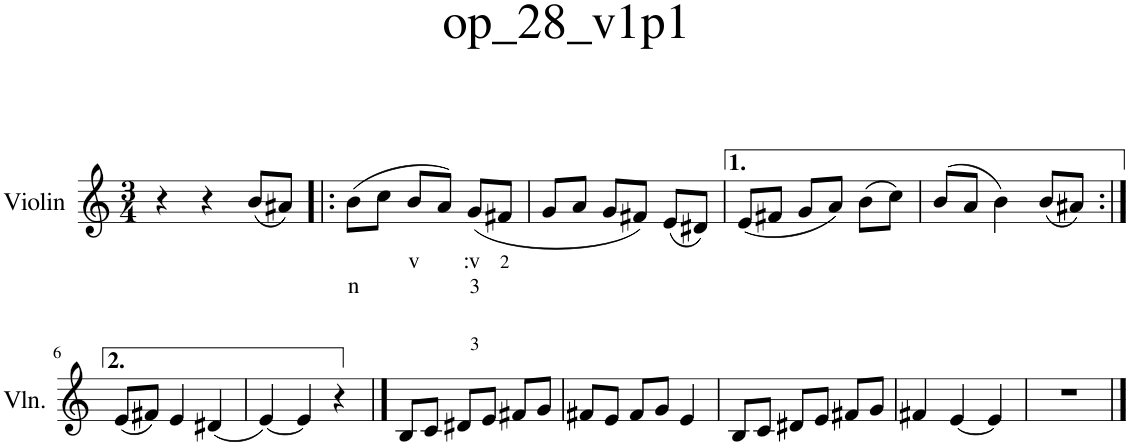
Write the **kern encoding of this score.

**kern	**text	**text	**text
*part1	*part1	*part1	*part1
*staff1	*staff1	*staff1	*staff1
*I"Violin	*	*	*
*I'Vln.	*	*	*
*clefG2	*	*	*
*k[]	*	*	*
*M3/4	*	*	*
=1	=1	=1	=1
4r	.	.	.
4r	.	.	.
(8b/L	.	.	.
8a#X/J)	.	.	.
=2!|:	=2!|:	=2!|:	=2!|:
!	!	!LO:LY:b	!
(8b\L	.	n	.
8cc\J	.	.	.
!	!LO:LY:b	!	!
8b/L	v	.	.
8a/J)	.	.	.
!	!LO:LY:b	!LO:LY:b	!LO:LY:b
(8g/L	:v	3	3
!	!LO:LY:b	!	!
8f#X/J	2	.	.
=3	=3	=3	=3
8g/L	.	.	.
8a/J	.	.	.
8g/L	.	.	.
8f#X/J)	.	.	.
(8e/L	.	.	.
8d#X/J)	.	.	.
=4	=4	=4	=4
(8e/L	.	.	.
8f#X/J	.	.	.
8g/L	.	.	.
8a/J)	.	.	.
(8b\L	.	.	.
8cc\J)	.	.	.
=5	=5	=5	=5
(8b/L	.	.	.
8a/J	.	.	.
4b\)	.	.	.
(8b/L	.	.	.
8a#X/J)	.	.	.
!!LO:LB:g=z
=6:|!	=6:|!	=6:|!	=6:|!
(8e/L	.	.	.
8f#X/J)	.	.	.
4e/	.	.	.
(4d#X/	.	.	.
=7	=7	=7	=7
[4e/)	.	.	.
4e/]	.	.	.
4r	.	.	.
==8	==8	==8	==8
8B/L	.	.	.
8c/J	.	.	.
8d#X/L	.	.	.
8e/J	.	.	.
8f#X/L	.	.	.
8g/J	.	.	.
=9	=9	=9	=9
8f#X/L	.	.	.
8e/J	.	.	.
8f#/L	.	.	.
8g/J	.	.	.
4e/	.	.	.
=10	=10	=10	=10
8B/L	.	.	.
8c/J	.	.	.
8d#X/L	.	.	.
8e/J	.	.	.
8f#X/L	.	.	.
8g/J	.	.	.
=11	=11	=11	=11
4f#X/	.	.	.
[4e/	.	.	.
4e/]	.	.	.
=12	=12	=12	=12
2.r	.	.	.
==	==	==	==
*-	*-	*-	*-
